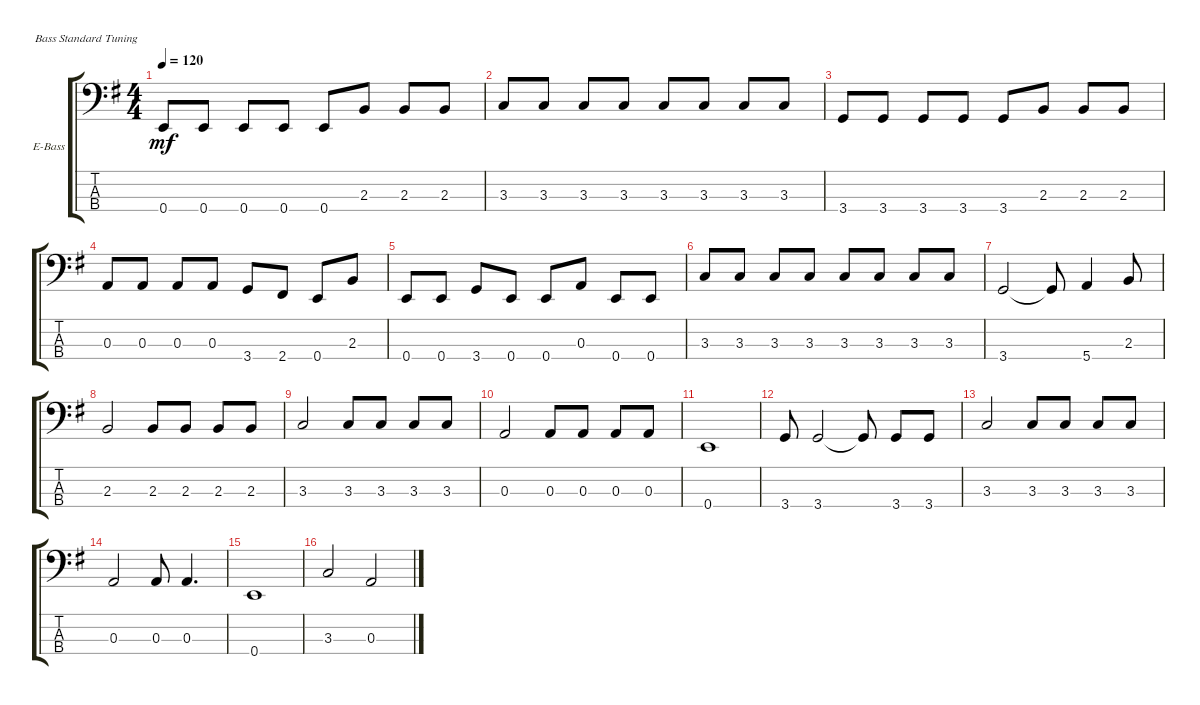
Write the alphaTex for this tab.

\defaultSystemsLayout 4
\bracketExtendMode groupsimilarinstruments
\firstSystemTrackNameOrientation horizontal
\otherSystemsTrackNameOrientation horizontal
\track ("Electric Bass" "E-Bass") {instrument electricbassfinger}
\staff {score tabs}
\tuning (G2 D2 A1 E1)
\ts (4 4)
\tempo 120
\clef f4
\ks eminor
0.4.8{dy mf} 0.4.8 0.4.8 0.4.8 0.4.8 2.3.8 2.3.8 2.3.8 |
3.3.8 3.3.8 3.3.8 3.3.8 3.3.8 3.3.8 3.3.8 3.3.8 |
3.4.8 3.4.8 3.4.8 3.4.8 3.4.8 2.3.8 2.3.8 2.3.8 |
0.3.8 0.3.8 0.3.8 0.3.8 3.4.8 2.4.8 0.4.8 2.3.8 |
0.4.8 0.4.8 3.4.8 0.4.8 0.4.8 0.3.8 0.4.8 0.4.8 |
3.3.8 3.3.8 3.3.8 3.3.8 3.3.8 3.3.8 3.3.8 3.3.8 |
3.4.2 3.4{t}.8 5.4.4 2.3.8 |
2.3.2 2.3.8 2.3.8 2.3.8 2.3.8 |
3.3.2 3.3.8 3.3.8 3.3.8 3.3.8 |
0.3.2 0.3.8 0.3.8 0.3.8 0.3.8 |
0.4.1 |
3.4.8 3.4.2 3.4{t}.8 3.4.8 3.4.8 |
3.3.2 3.3.8 3.3.8 3.3.8 3.3.8 |
0.3.2 0.3.8 0.3.4{d} |
0.4.1 |
3.3.2 0.3.2
